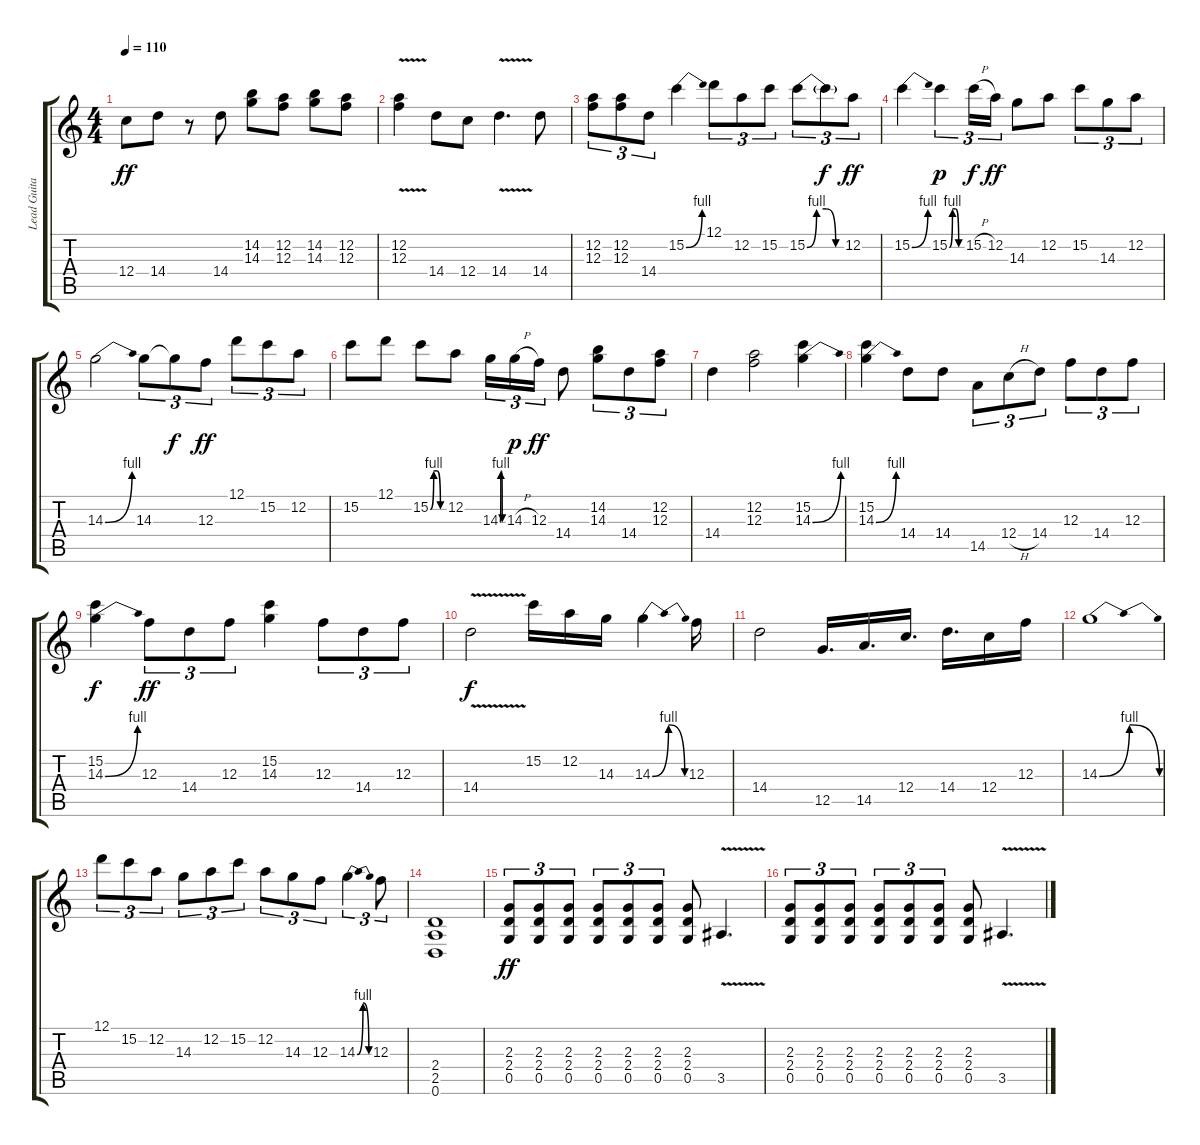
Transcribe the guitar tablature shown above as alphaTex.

\track ("Lead Guitar" "Lead Guita") {instrument distortionguitar}
\staff {score tabs}
\tuning (D4 A3 F3 C3 G2 D2) {hide}
\ts (4 4)
\tempo 110
\clef g2
\ks c
12.4.8{dy ff} 14.4.8 r.8 14.4.8 (14.2 14.3).8 (12.2 12.3).8 (14.2 14.3).8 (12.2 12.3).8 |
(12.2{v} 12.3{v}).4 14.4.8 12.4.8 14.4{v}.4{d} 14.4.8 |
(12.2 12.3).8{tu (3 2)} (12.2 12.3).8{tu (3 2)} 14.4.8{tu (3 2)} 15.2{be (bend 0 0 60 4)}.4 12.1.8{tu (3 2)} 12.2.8{tu (3 2)} 15.2.8{tu (3 2)} 15.2{be (custom 0 0 15 4 30 4 45 0 60 0)}.8{tu (3 2)} 15.2{t}.8{tu (3 2) dy f} 12.2.8{tu (3 2) dy ff} |
15.2{be (bend 0 0 60 4)}.4 15.2{be (custom 0 0 15 4 30 4 45 0 60 0)}.4{tu (3 2) dy p} 15.2{h}.16{tu (3 2) dy f} 12.2.16{tu (3 2) dy ff} 14.3.8 12.2.8 15.2.8{tu (3 2)} 14.3.8{tu (3 2)} 12.2.8{tu (3 2)} |
14.3{be (bend 0 0 60 4)}.2 14.3.8{tu (3 2)} 14.3{t}.8{tu (3 2) dy f} 12.3.8{tu (3 2) dy ff} 12.1.8{tu (3 2)} 15.2.8{tu (3 2)} 12.2.8{tu (3 2)} |
15.2.8 12.1.8 15.2{be (custom 0 0 15 4 30 4 45 0 60 0)}.8 12.2.8 14.3{be (custom 0 0 15 4 30 4 45 0 60 0)}.16{tu (3 2)} 14.3{h}.16{tu (3 2) dy p} 12.3.16{tu (3 2) dy ff} 14.4.8 (14.2 14.3).8{tu (3 2)} 14.4.8{tu (3 2)} (12.2 12.3).8{tu (3 2)} |
14.4.4 (12.2 12.3).2 (15.2 14.3{be (bend 0 0 60 4)}).4 |
(15.2 14.3{be (bend 0 0 60 4)}).4 14.4.8 14.4.8 14.5.8{tu (3 2)} 12.4{h}.8{tu (3 2)} 14.4.8{tu (3 2)} 12.3.8{tu (3 2)} 14.4.8{tu (3 2)} 12.3.8{tu (3 2)} |
(15.2 14.3{be (bend 0 0 60 4)}).4{dy f} 12.3.8{tu (3 2) dy ff} 14.4.8{tu (3 2)} 12.3.8{tu (3 2)} (15.2 14.3).4 12.3.8{tu (3 2)} 14.4.8{tu (3 2)} 12.3.8{tu (3 2)} |
14.4{v}.2{dy f} 15.2.16 12.2.16 14.3.16 14.3{be (bendrelease 0 0 15 4 40 4 60 0)}.4 12.3.16 |
14.4.2 12.5.16{d} 14.5.16{d} 12.4.16{d} 14.4.16{d} 12.4.16 12.3.16 |
14.3{be (bendrelease 0 0 15 4 46 4 60 0)}.1 |
12.1.8{tu (3 2)} 15.2.8{tu (3 2)} 12.2.8{tu (3 2)} 14.3.8{tu (3 2)} 12.2.8{tu (3 2)} 15.2.8{tu (3 2)} 12.2.8{tu (3 2)} 14.3.8{tu (3 2)} 12.3.8{tu (3 2)} 14.3{be (bendrelease 0 0 15 4 46 4 60 0)}.4{tu (3 2)} 12.3.8{tu (3 2)} |
(2.4 2.5 0.6).1 |
(2.3 2.4 0.5).8{tu (3 2) dy ff} (2.3 2.4 0.5).8{tu (3 2)} (2.3 2.4 0.5).8{tu (3 2)} (2.3 2.4 0.5).8{tu (3 2)} (2.3 2.4 0.5).8{tu (3 2)} (2.3 2.4 0.5).8{tu (3 2)} (2.3 2.4 0.5).8 3.5{v}.4{d} |
(2.3 2.4 0.5).8{tu (3 2)} (2.3 2.4 0.5).8{tu (3 2)} (2.3 2.4 0.5).8{tu (3 2)} (2.3 2.4 0.5).8{tu (3 2)} (2.3 2.4 0.5).8{tu (3 2)} (2.3 2.4 0.5).8{tu (3 2)} (2.3 2.4 0.5).8 3.5{v}.4{d}
